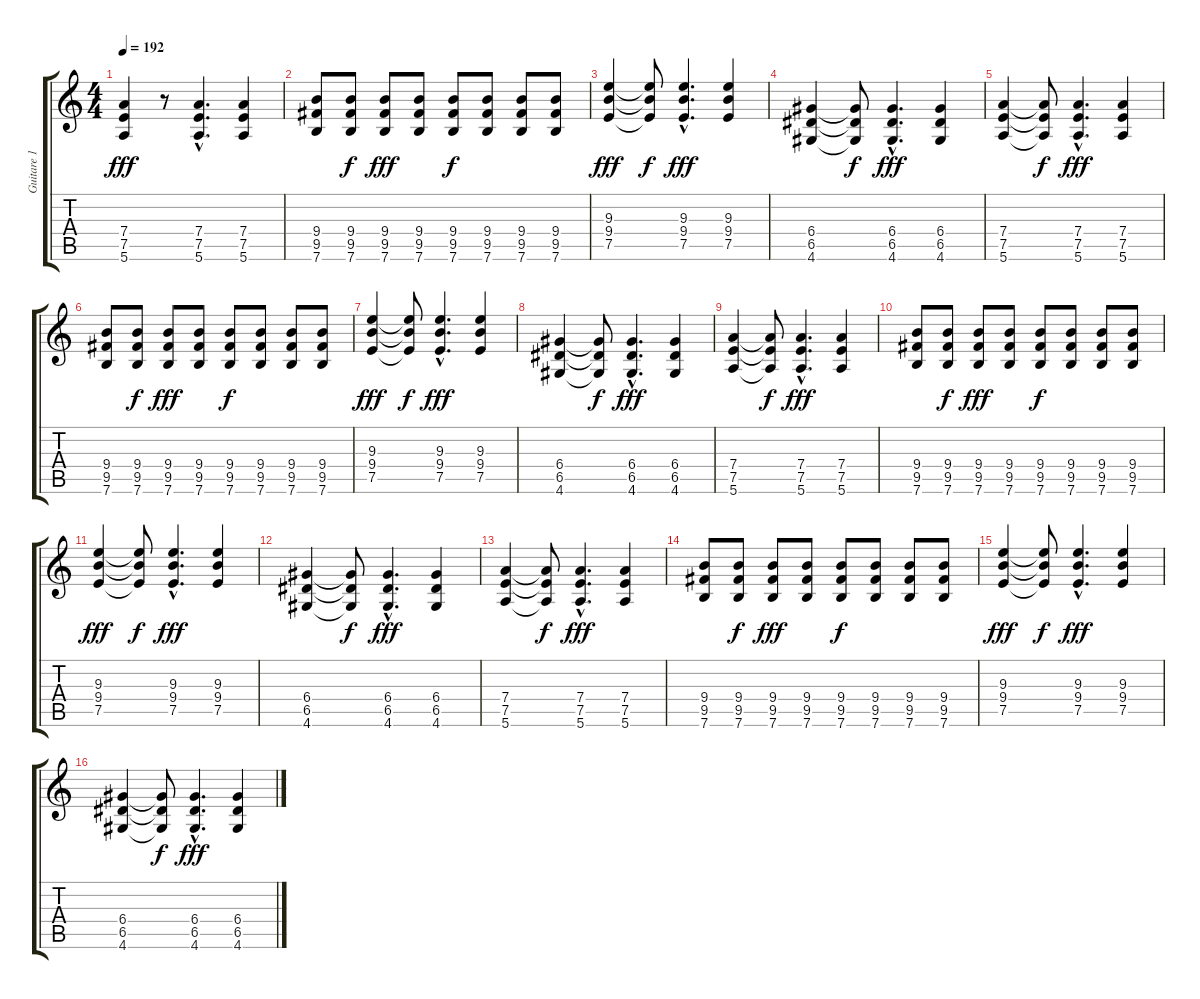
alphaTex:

\track ("Guitare 1" "Guitare 1") {instrument distortionguitar}
\staff {score tabs}
\tuning (E4 B3 G3 D3 A2 E2) {hide}
\ts (4 4)
\tempo 192
\clef g2
\ks c
(7.4 7.5 5.6).4{dy fff} r.8 (7.4{hac} 7.5{hac} 5.6{hac}).4{d} (7.4 7.5 5.6).4 |
(9.4 9.5 7.6).8 (9.4 9.5 7.6).8{dy f} (9.4 9.5 7.6).8{dy fff} (9.4 9.5 7.6).8 (9.4 9.5 7.6).8{dy f} (9.4 9.5 7.6).8 (9.4 9.5 7.6).8 (9.4 9.5 7.6).8 |
(9.3 9.4 7.5).4{dy fff} (9.3{t} 9.4{t} 7.5{t}).8{dy f} (9.3{hac} 9.4{hac} 7.5{hac}).4{d dy fff} (9.3 9.4 7.5).4 |
(6.4 6.5 4.6).4 (6.4{t} 6.5{t} 4.6{t}).8{dy f} (6.4{hac} 6.5{hac} 4.6{hac}).4{d dy fff} (6.4 6.5 4.6).4 |
(7.4 7.5 5.6).4 (7.4{t} 7.5{t} 5.6{t}).8{dy f} (7.4{hac} 7.5{hac} 5.6{hac}).4{d dy fff} (7.4 7.5 5.6).4 |
(9.4 9.5 7.6).8 (9.4 9.5 7.6).8{dy f} (9.4 9.5 7.6).8{dy fff} (9.4 9.5 7.6).8 (9.4 9.5 7.6).8{dy f} (9.4 9.5 7.6).8 (9.4 9.5 7.6).8 (9.4 9.5 7.6).8 |
(9.3 9.4 7.5).4{dy fff} (9.3{t} 9.4{t} 7.5{t}).8{dy f} (9.3{hac} 9.4{hac} 7.5{hac}).4{d dy fff} (9.3 9.4 7.5).4 |
(6.4 6.5 4.6).4 (6.4{t} 6.5{t} 4.6{t}).8{dy f} (6.4{hac} 6.5{hac} 4.6{hac}).4{d dy fff} (6.4 6.5 4.6).4 |
(7.4 7.5 5.6).4 (7.4{t} 7.5{t} 5.6{t}).8{dy f} (7.4{hac} 7.5{hac} 5.6{hac}).4{d dy fff} (7.4 7.5 5.6).4 |
(9.4 9.5 7.6).8 (9.4 9.5 7.6).8{dy f} (9.4 9.5 7.6).8{dy fff} (9.4 9.5 7.6).8 (9.4 9.5 7.6).8{dy f} (9.4 9.5 7.6).8 (9.4 9.5 7.6).8 (9.4 9.5 7.6).8 |
(9.3 9.4 7.5).4{dy fff} (9.3{t} 9.4{t} 7.5{t}).8{dy f} (9.3{hac} 9.4{hac} 7.5{hac}).4{d dy fff} (9.3 9.4 7.5).4 |
(6.4 6.5 4.6).4 (6.4{t} 6.5{t} 4.6{t}).8{dy f} (6.4{hac} 6.5{hac} 4.6{hac}).4{d dy fff} (6.4 6.5 4.6).4 |
(7.4 7.5 5.6).4 (7.4{t} 7.5{t} 5.6{t}).8{dy f} (7.4{hac} 7.5{hac} 5.6{hac}).4{d dy fff} (7.4 7.5 5.6).4 |
(9.4 9.5 7.6).8 (9.4 9.5 7.6).8{dy f} (9.4 9.5 7.6).8{dy fff} (9.4 9.5 7.6).8 (9.4 9.5 7.6).8{dy f} (9.4 9.5 7.6).8 (9.4 9.5 7.6).8 (9.4 9.5 7.6).8 |
(9.3 9.4 7.5).4{dy fff} (9.3{t} 9.4{t} 7.5{t}).8{dy f} (9.3{hac} 9.4{hac} 7.5{hac}).4{d dy fff} (9.3 9.4 7.5).4 |
(6.4 6.5 4.6).4 (6.4{t} 6.5{t} 4.6{t}).8{dy f} (6.4{hac} 6.5{hac} 4.6{hac}).4{d dy fff} (6.4 6.5 4.6).4
